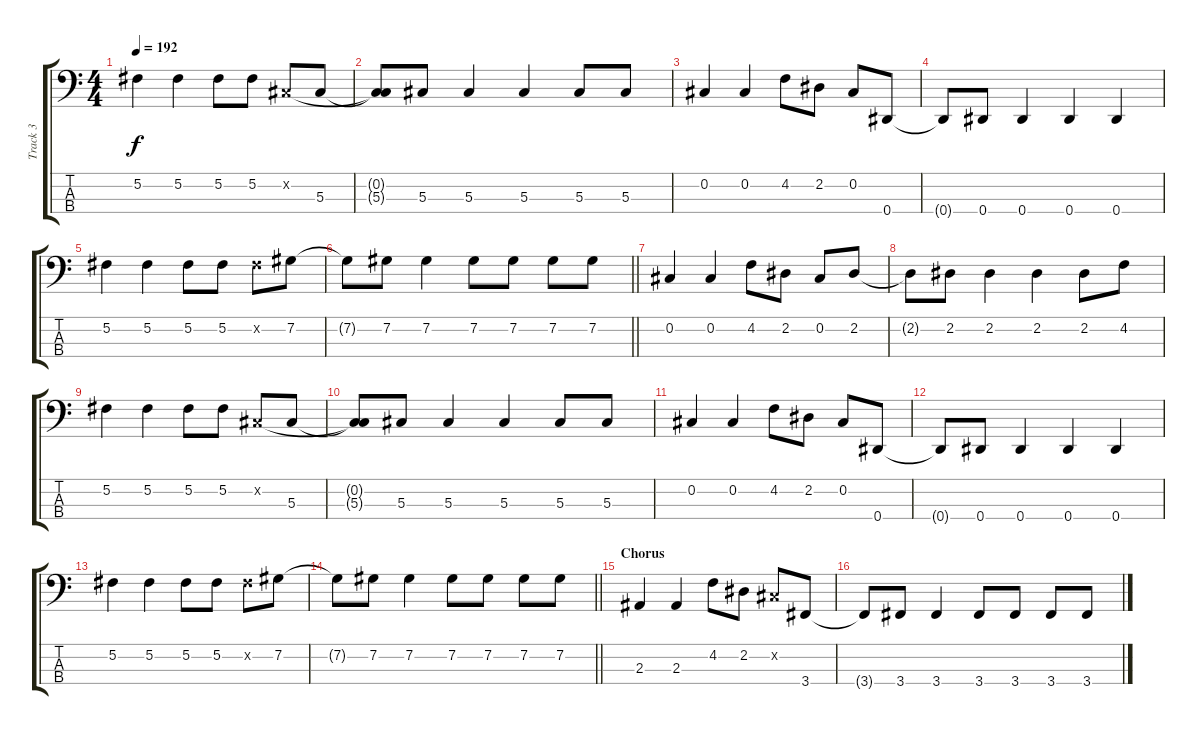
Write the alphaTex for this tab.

\track ("Track 3" "Track 3") {instrument electricbassfinger}
\staff {score tabs}
\tuning (Gb2 Db2 Ab1 Eb1) {hide}
\ts (4 4)
\tempo 192
\clef f4
\ks c
5.2.4{dy f} 5.2.4 5.2.8 5.2.8 0.2{x}.8 5.3.8 |
(0.2{t} 5.3{t}).8 5.3.8 5.3.4 5.3.4 5.3.8 5.3.8 |
0.2.4 0.2.4 4.2.8 2.2.8 0.2.8 0.4.8 |
0.4{t}.8 0.4.8 0.4.4 0.4.4 0.4.4 |
5.2.4 5.2.4 5.2.8 5.2.8 5.2{x}.8 7.2.8 |
\barLineRight lightlight
7.2{t}.8 7.2.8 7.2.4 7.2.8 7.2.8 7.2.8 7.2.8 |
0.2.4 0.2.4 4.2.8 2.2.8 0.2.8 2.2.8 |
2.2{t}.8 2.2.8 2.2.4 2.2.4 2.2.8 4.2.8 |
5.2.4 5.2.4 5.2.8 5.2.8 0.2{x}.8 5.3.8 |
(0.2{t} 5.3{t}).8 5.3.8 5.3.4 5.3.4 5.3.8 5.3.8 |
0.2.4 0.2.4 4.2.8 2.2.8 0.2.8 0.4.8 |
0.4{t}.8 0.4.8 0.4.4 0.4.4 0.4.4 |
5.2.4 5.2.4 5.2.8 5.2.8 5.2{x}.8 7.2.8 |
\barLineRight lightlight
7.2{t}.8 7.2.8 7.2.4 7.2.8 7.2.8 7.2.8 7.2.8 |
\section ("" "Chorus")
2.3.4 2.3.4 4.2.8 2.2.8 0.2{x}.8 3.4.8 |
3.4{t}.8 3.4.8 3.4.4 3.4.8 3.4.8 3.4.8 3.4.8
